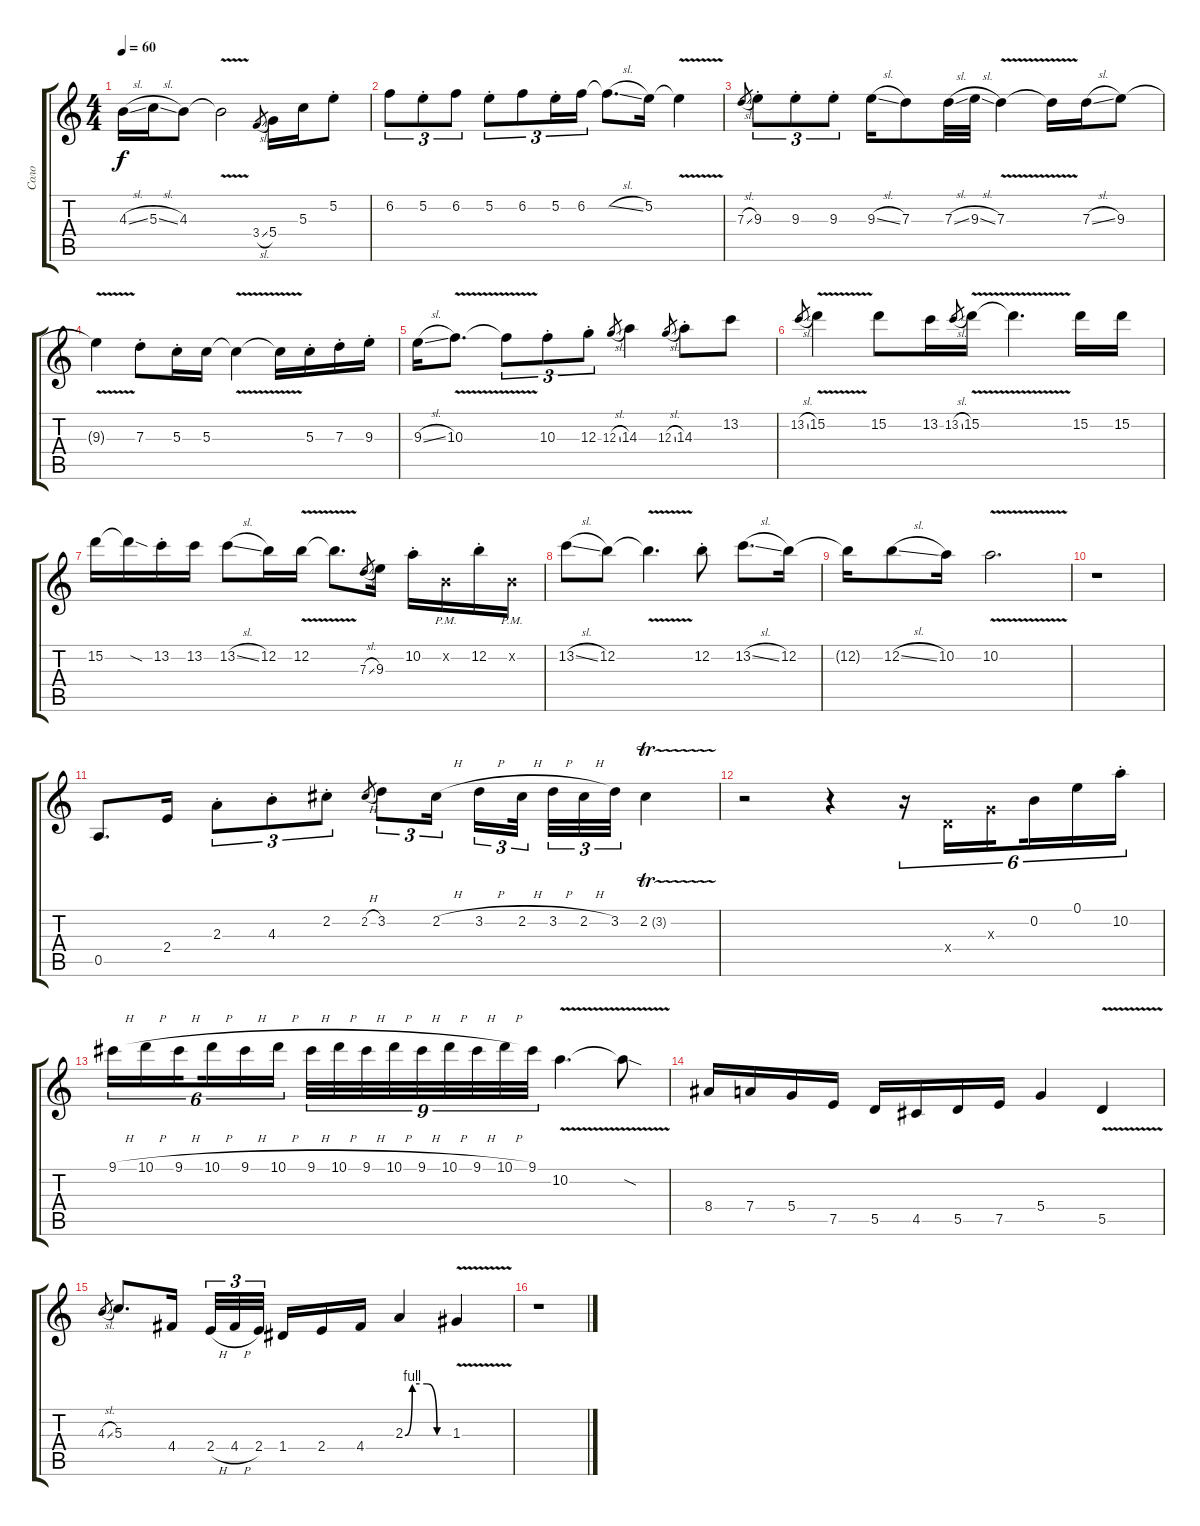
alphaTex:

\track ("Соло" "Соло") {instrument overdrivenguitar}
\staff {score tabs}
\tuning (E4 B3 G3 D3 A2 E2) {hide}
\ts (4 4)
\tempo 60
\clef g2
\ks c
4.3{sl}.16{dy f} 5.3{sl}.16 4.3.8 4.3{v t}.2 3.4{sl}.8{gr} 5.4.16 5.3.16 5.2{st}.8 |
6.2.8{tu (3 2)} 5.2{st}.8{tu (3 2)} 6.2.8{tu (3 2)} 5.2{st}.8{tu (3 2)} 6.2.8{tu (3 2)} 5.2{st}.16{tu (3 2)} 6.2.16{tu (3 2)} 6.2{sl t}.8{d} 5.2.16 5.2{v t}.4 |
7.3{sl}.8{gr} 9.3{st}.8{tu (3 2)} 9.3{st}.8{tu (3 2)} 9.3{st}.8{tu (3 2)} 9.3{sl}.16 7.3.8 7.3{sl}.32 9.3{sl}.32 7.3{v}.4 7.3{t}.16 7.3{sl}.16 9.3.8 |
9.3{v t}.4 7.3{st}.8 5.3{st}.16 5.3.16 5.3{v t}.4 5.3{t}.16 5.3{st}.16 7.3{st}.16 9.3{st}.16 |
9.3{sl}.16 10.3{v}.8{d} 10.3{t}.8{tu (3 2)} 10.3{st}.8{tu (3 2)} 12.3{st}.8{tu (3 2)} 12.3{sl}.8{gr} 14.3.4 12.3{sl}.8{gr} 14.3{st}.8 13.2.8 |
13.2{sl}.8{gr} 15.2{v}.4 15.2.8 13.2.16 13.2{sl}.8{gr} 15.2{v}.16 15.2{t}.4{d} 15.2.16 15.2.16 |
15.2.16 15.2{sod t}.16 13.2{st}.16 13.2.16 13.2{sl}.8 12.2.16 12.2{v}.16 12.2{t}.8{d} 7.3{sl}.8{gr} 9.3.16 10.2{st}.16 0.2{pm x}.16 12.2{st}.16 0.2{pm x}.16 |
13.2{sl}.8 12.2.8 12.2{v t}.4{d} 12.2{st}.8 13.2{sl}.8{d} 12.2.16 |
12.2{t}.16 12.2{sl}.8 10.2.16 10.2{v}.2{d} |
r.1 |
0.5.8{d} 2.4.16 2.3{st}.8{tu (3 2)} 4.3{st}.8{tu (3 2)} 2.2{st}.8{tu (3 2)} 2.2{h}.8{gr} 3.2.8{tu (3 2)} 2.2{h}.16{tu (3 2) beam splitsecondary} 3.2{h}.16{tu (3 2)} 2.2{h}.32{tu (3 2) beam splitsecondary} 3.2{h}.32{tu (3 2)} 2.2{h}.32{tu (3 2)} 3.2.32{tu (3 2)} 2.2{tr (3 64)}.4 |
r.2 r.4 r.16{tu (6 4)} 0.4{x}.16{tu (6 4)} 0.3{x}.16{tu (6 4) beam splitsecondary} 0.2.16{tu (6 4)} 0.1.16{tu (6 4)} 10.2{st}.16{tu (6 4)} |
9.1{h}.16{tu (6 4)} 10.1{h}.16{tu (6 4)} 9.1{h}.16{tu (6 4) beam splitsecondary} 10.1{h}.16{tu (6 4)} 9.1{h}.16{tu (6 4)} 10.1{h}.16{tu (6 4)} 9.1{h}.32{tu (9 8)} 10.1{h}.32{tu (9 8)} 9.1{h}.32{tu (9 8)} 10.1{h}.32{tu (9 8)} 9.1{h}.32{tu (9 8)} 10.1{h}.32{tu (9 8)} 9.1{h}.32{tu (9 8)} 10.1{h}.32{tu (9 8)} 9.1.32{tu (9 8)} 10.2{v}.4{d} 10.2{sod t}.8 |
8.4.16 7.4.16 5.4.16 7.5.16 5.5.16 4.5.16 5.5.16 7.5.16 5.4.4 5.5{v}.4 |
4.3{sl}.8{gr} 5.3.8{d} 4.4.16 2.4{h}.32{tu (3 2)} 4.4{h}.32{tu (3 2)} 2.4.32{tu (3 2) beam splitsecondary} 1.4.16 2.4.16 4.4.16 2.3{be (custom 0 0 10 4 30 4 44 0 60 0)}.4 1.3{v}.4 |
r.1
